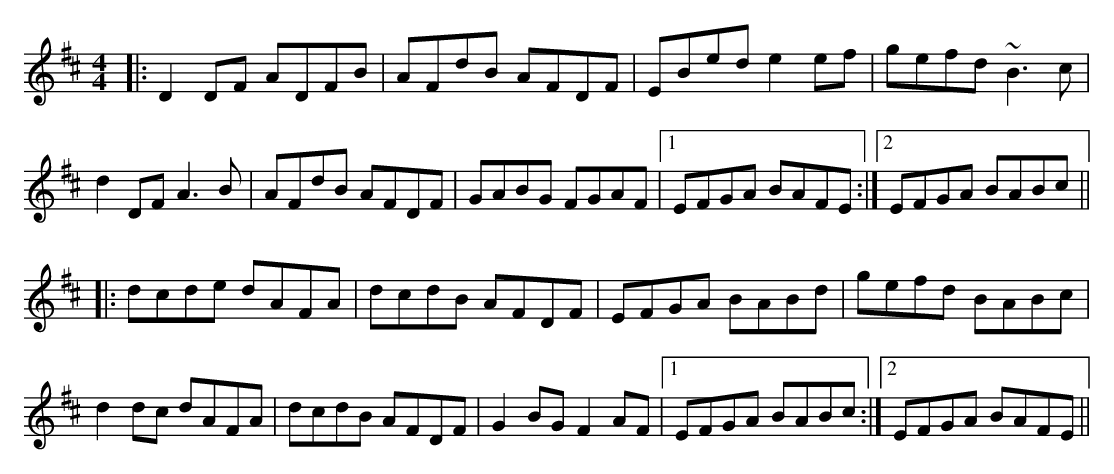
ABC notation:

X:1
M:4/4
K:D
|:D2 DF ADFB|AFdB AFDF|EBed e2 ef|gefd ~B3 c|
d2 DF A3 B|AFdB AFDF|GABG FGAF|1 EFGA BAFE:|2 EFGA BABc||
|:dcde dAFA|dcdB AFDF|EFGA BABd|gefd BABc|
d2 dc dAFA|dcdB AFDF|G2 BG F2 AF|1 EFGA BABc:|2 EFGA BAFE||
